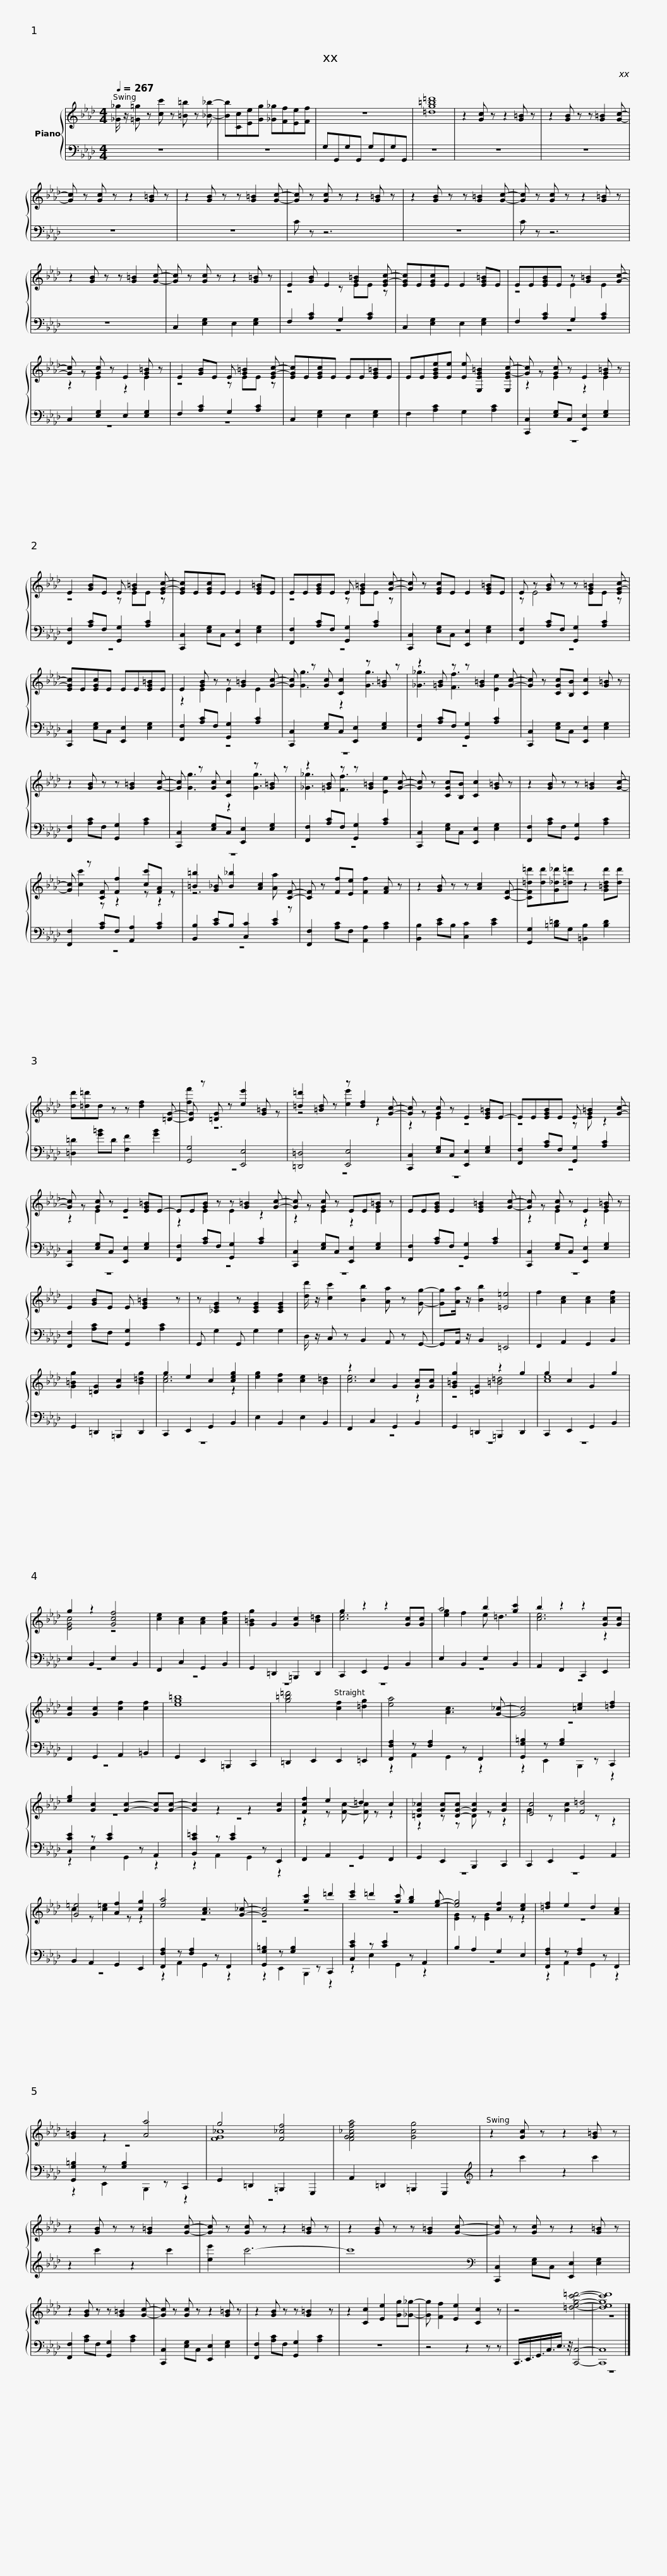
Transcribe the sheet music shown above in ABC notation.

X:1
%%score { ( 1 3 ) | ( 2 4 ) }
L:1/8
Q:1/4=267
M:4/4
I:linebreak $
K:Ab
V:1 treble
V:3 treble
V:2 bass
V:4 bass
V:1
 [_G_g]/ z/ [=G=g] z [cc'] z [=B=b] z [_B_b]- | [Bb][Cc][Ee][Gg] [_G_g][Ff][Ee][Ff] | z8 | [=dg=b=d']8 | z2 [Gc] z z2 [G=B] z | %5
 z2 [GB] z z [G=B]2 [Gc]- |$ [Gc] z [Gc] z z2 [G=B] z | z2 [GB] z z [G=B]2 [Gc]- | [Gc] z [Gc] z z2 [G=B] z | z2 [GB] z z [G=B]2 [Gc]- | %10
 [Gc] z [Gc] z z2 [G=B] z | z2 [GB] z z [G=B]2 [Gc]- |$ [Gc] z [Gc] z z2 [G=B] z | E2 [GB] E2 [G=B]2 [EG-c-] | [EGc]E[EGc]E E2 [EG=B]E | %15
 EE[EGB]E z [G=B]2 [Gc]- | [Gc] z [Gc] z E2 [G=B] z |$ E2 [GB]E E [G=B]2 [EG-c-] | [EGc]E[EGc]E EE[EG=B]E | EE[EGBe][Ee] [Ee] [E,EG=B]2 [E,EG-c-] | %20
 [Gc] z [Gc] z E2 [G=B] z | E2 [GB]E E [G=B]2 [EG-c-] |$ [EGc]E[EGc]E E2 [EG=B]E | EE[EGB]E E [G=B]2 [Gc]- | [Gc] z [EGc]E E2 [EG=B]E | %25
 E z [GB] z z [G=B]2 [EG-c-] | [EGc]E[EGc]E EE[EG=B]E |$ E2 [GB] z z [G=B]2 [Gc]- | [Gc] z [Gc] [Cc]2 z [G=B] z | z2 [=GB] z z [G=B]2 [Gc]- | %30
 [Gc] z [CGc][B,B] [Cc]2 [G=B] z |$ z2 [GB] z z [G=B]2 [Gc]- | [Gc] z [Gc] [Cc]2 z [G=B] z | z2 [=GB] z z [G=B]2 [Gc]- | [Gc] z [CGc][B,B] [Cc]2 [G=B] z |$ %35
 z2 [GB] z z [G=B]2 [Gc]- | [Gc] z [CF] [Ff]2 [cc'][FA] z | [=B=b]2 [G_B] [B_b]2 [Ac]2 [CF]- | [CF] z [Ff][Ee] [Ff]2 [FA] z |$ z2 [GB] z z [Ac]2 [CF]- | %40
 [CF=d=d'][dd'][G_d_d'][=d=d'] z2 [G=Bdd'][dd'] | [dd'][=d=d']d z z [df]2 [=DG]- | [DG] z [=DG] z [ee']2 [G=B] z |$ [=d=d']2 [=Bd] z z [df]2 [Gc]- | [Gc] z [Gc] z E2 [EG=B]E- | %45
 EE[EGB]E E [G=B]2 [Gc]- | [Gc] z [Gc] z E2 [EG=B]E- |$ EE[GB] z z [G=B]2 [Gc]- | [Gc] z [Gc] z EE[G=B] z | EE[EGB] E2 [EG=B]2 [Gc]- | %50
 [Gc] z [Gc] z E2 [G=B] z | E2 [GB]E E [EG=B]2 z |$ z [_CEG]2 z [CEG]2 [CEG]2 | [dd']/ z/ [cc']2 [Bb]2 [Aa] z [Gg]- | [Gg][Aa]/ z/ [Bb]2 [=E=e]4 | %55
 f2 [Ac]2 [Ac]2 [Acf]2 | [G=Bg]2 [=DG]2 [Gc]2 [B=dg]2 | g2 e2 c2 [ceg]2 | [eg]2 [cf]2 [ce]2 [B=d]2 |$ z2 c2 G2 [Gc][Gc] | %60
 [G=Bg]2 [=DG]2 z2 g2 | g2 c2 G2 g2 | g2 z2 [Gcf]4 | [ce]2 [Ac]2 [Ac]2 [Acf]2 | [G=Bg]2 G2 [Gc]2 [B=d]2 | %65
 g2 z2 z2 [Gc][Gc] |$ a4 b2 [gc']2 | b2 z2 z2 [Gc][Gc] | [Gc]2 [Gc]2 [cf]2 [cf]2 | [eg=b]8 | %70
 [g=b=d']4 [cf]2 [=dg]2 | [ea]4 [Ac]3 [G_c]- |$ [Gc]4 [=ce]2 [=df]2 | [eg]2 [Gc]2 [Gc]2- [Gc][Gc]- | [Gc]2 z2 z2 [Gc]2 | %75
 [Fcf]2 e2 =d2 c2 | [=DG_c]2 [Gc][D-G-c] [Gc]2 [Gc]2 | [Ec]4 [F=d]4 |$ [G=e]4 [Af]2 [cg]2 | [ea]4 [Ac]3 [G_c]- | %80
 [Gc]4 [gc']2 =d'2 | [c'e']2 =d'2 [gc'] [gb]2 [eg]- | [eg]4 [cf]2 [ce]2 | [=df]2 e2 d2 [Ac]2 |$ [G=B]2 z2 [Aa]4 | %85
 g4 [F_cf]4 | [FGA_cfa]4 [Gcg]4 | z2 [Gc] z z2 [G=B] z | z2 [GB] z z [G=B]2 [Gc]- | [Gc] z [Gc] z z2 [G=B] z |$ %90
 z2 [GB] z z [G=B]2 [Gc]- | [Gc] z [Gc] z z2 [G=B] z | z2 [GB] z z [G=B]2 [Gc]- | [Gc] z [Gc] z z2 [G=B] z | z2 [GB] z z [G=B]2 z | %95
 z2 [Cc]2 [Ee]2 [Gg][_G_g]- |$ [Gg] [Ff]2 [Ee]2 [Cc]2 z | z4 [=degc'=d']4- | [degc'd']8 |] %99
V:2
 z8 | z8 | G,G,,G,G,, G,G,,G,G,, | z8 | z8 | %5
 z8 |$ z8 | z8 | C z z6 | z8 | %10
 C z z6 | z8 |$ C,2 [E,G,]2 E,2 [E,G,]2 | F,2 [A,C]2 G,2 [A,C]2 | C,2 [E,G,]2 E,2 [E,G,]2 | %15
 F,2 [A,C]2 G,2 [A,C]2 | C,2 [E,G,]2 E,2 [E,G,]2 |$ F,2 [A,C]2 G,2 [A,C]2 | C,2 [E,G,]2 E,2 [E,G,]2 | F,2 [A,C]2 G,2 [A,C]2 | %20
 [C,,C,]2 [E,G,]C, [E,,E,]2 [E,G,]2 | [F,,F,]2 [A,C]F, [G,,G,]2 [A,C]2 |$ [C,,C,]2 [E,G,]C, [E,,E,]2 [E,G,]2 | [F,,F,]2 [A,C]F, [G,,G,]2 [A,C]2 | [C,,C,]2 [E,G,]C, [E,,E,]2 [E,G,]2 | %25
 [F,,F,]2 [A,C]F, [G,,G,]2 [A,C]2 | [C,,C,]2 [E,G,]C, [E,,E,]2 [E,G,]2 |$ [F,,F,]2 [A,C]F, [G,,G,]2 [A,C]2 | [C,,C,]2 [E,G,]C, [E,,E,]2 [E,G,]2 | [F,,F,]2 [A,C]F, [G,,G,]2 [A,C]2 | %30
 [C,,C,]2 [E,G,]C, [E,,E,]2 [E,G,]2 |$ [F,,F,]2 [A,C]F, [G,,G,]2 [A,C]2 | [C,,C,]2 [E,G,]C, [E,,E,]2 [E,G,]2 | [F,,F,]2 [A,C]F, [G,,G,]2 [A,C]2 | [C,,C,]2 [E,G,]C, [E,,E,]2 [E,G,]2 |$ %35
 [F,,F,]2 [A,C]F, [G,,G,]2 [A,C]2 | [F,,F,]2 [A,C]F, [A,,A,]2 [A,C]2 | [B,,B,]2 [CE]B, [C,C]2 [CE]2 | [F,,F,]2 [A,C]F, [A,,A,]2 [A,C]2 |$ [B,,B,]2 [CE]B, [C,C]2 [CE]2 | %40
 [G,,G,]2 [=B,=D]G, [=B,,B,]2 [B,D]2 | [=D,=D]2 [G=B]D [F,F]2 [GB]2 | [G,,G,]4 [E,,E,]4 |$ [=D,,=D,]4 [E,,E,]4 | [C,,C,]2 [E,G,]C, [E,,E,]2 [E,G,]2 | %45
 [F,,F,]2 [A,C]F, [G,,G,]2 [A,C]2 | [C,,C,]2 [E,G,]C, [E,,E,]2 [E,G,]2 |$ [F,,F,]2 [A,C]F, [G,,G,]2 [A,C]2 | [C,,C,]2 [E,G,]C, [E,,E,]2 [E,G,]2 | [F,,F,]2 [A,C]F, [G,,G,]2 [A,C]2 | %50
 [C,,C,]2 [E,G,]C, [E,,E,]2 [E,G,]2 | [F,,F,]2 [A,C]F, [G,,G,]2 [A,C]2 |$ G,, G,2 G,, G,2 G,2 | D,/ z/ C, z B,,2 A,, z G,,- | G,,A,,/ z/ B,,2 =E,,4 | %55
 F,,2 A,,2 G,,2 B,,2 | G,,2 =D,,2 =B,,,2 D,,2 | C,,2 E,,2 G,,2 B,,2 | E,2 B,,2 E,2 B,,2 |$ F,,2 C,2 G,,2 B,,2 | %60
 G,,2 =D,,2 =B,,,2 D,,2 | C,,2 E,,2 G,,2 B,,2 | E,2 B,,2 E,2 B,,2 | F,,2 C,2 G,,2 B,,2 | G,,2 =D,,2 =B,,,2 D,,2 | %65
 C,,2 E,,2 G,,2 B,,2 |$ E,2 B,,2 E,2 B,,2 | A,,2 F,,2 C,,2 E,,2 | F,,2 G,,2 A,,2 =B,,2 | G,,2 E,,2 =B,,,2 C,,2 | %70
 =D,,2 E,,2 E,,2 =E,,2 | [F,,F,A,]2 z [F,A,]2 z F,,2 |$ [G,,G,=B,]2 z [G,B,]2 z C,,2 | [C,CE]2 z [CE]2 z A,,2 | [B,,C=E]2 z [CE]2 z E,,2 | %75
 F,,2 A,,2 G,,2 F,,2 | G,,2 E,,2 B,,,2 C,,2 | C,,2 E,,2 G,,2 A,,2 |$ B,,2 A,,2 G,,2 E,,2 | [F,,F,A,]2 z [F,A,]2 z F,,2 | %80
 [G,,G,=B,]2 z [G,B,]2 z C,,2 | [C,CE]2 z [CE]2 z A,,2 | B,2 A,2 G,2 E,2 | [F,,F,A,]2 z [F,A,]2 z F,,2 |$ [G,,G,=B,]2 z [G,B,]2 z C,,2 | %85
 G,,2 =D,,2 =B,,,2 G,,,2 | A,,2 =D,,2 =B,,,2 G,,,2 |[K:treble] z2 c'2 z2 c'2 | z2 c'2 z2 c'2 | [ee']2 c'6- |$ %90
 c'8 |[K:bass] [C,,C,]2 [E,G,]C, [E,,E,]2 [E,G,]2 | [F,,F,]2 [A,C]F, [G,,G,]2 [A,C]2 | [C,,C,]2 [E,G,]C, [E,,E,]2 [E,G,]2 | [F,,F,]2 [A,C]F, [G,,G,]2 [A,C]2 | %95
 z8 |$ z4 z2 z z | C,,3/4E,,3/4G,,3/4C,3/4E,3/4 z/4 [C,,C,]4- | [C,,C,]8 |] %99
V:3
 x8 | x8 | x8 | x8 | x8 | %5
 x8 |$ x8 | x8 | x8 | x8 | %10
 x8 | x8 |$ x8 | z4 z EE z | x8 | %15
 z4 E2 E2 | z2 E2 z2 E2 |$ z4 z EE z | x8 | x8 | %20
 z2 E2 z2 E2 | z4 z EE z |$ x8 | z4 z EE z | x8 | %25
 z E4 EE z | x8 |$ z2 E2 E2 E2 | [Gg]3 z2 [Gg]3 | [_G_g]3 [Ff]3 [Ee]2 | %30
 x8 |$ x8 | [Gg]3 z2 [Gg]3 | [_G_g]3 [Ff]3 [Ee]2 | x8 |$ %35
 x8 | [cc']2 z z2 z z2 | z6 [Aa] z | x8 |$ x8 | %40
 x8 | x8 | [ff']2 z6 |$ z4 [ee']2 z2 | z2 E2 z4 | %45
 z4 z E z2 | z2 E2 z4 |$ z2 E2 E2 z2 | z2 E2 z2 E2 | x8 | %50
 z2 E2 z2 E2 | x8 |$ x8 | x8 | x8 | %55
 x8 | x8 | [ce]6 z2 | x8 |$ [ce]6 z2 | %60
 z4 [=B=d]4 | [ce]8 | [EGc]4 z4 | x8 | x8 | %65
 [ce]6 x2 |$ [eg]2 f2 e =d3 | [ce]6 z2 | x8 | x8 | %70
 x8 | x8 |$ z8 | z8 | z8 | %75
 z2 z [Fc]- [Fc] z z2 | z2 z z D z z2 | G2 z [Gc]2 z z2 |$ c2 z [c=e]2 z z2 | z8 | %80
 z4 z4 | z8 | [EG]2 z [EG]2 z z2 | z8 |$ z8 | %85
 [F-G-_c]8 | x8 | x8 | x8 | x8 |$ %90
 x8 | x8 | x8 | x8 | x8 | %95
 x8 |$ x8 | x8 | z8 |] %99
V:4
 x8 | x8 | x8 | x8 | x8 | %5
 x8 |$ x8 | x8 | x8 | x8 | %10
 x8 | x8 |$ x8 | z8 | x8 | %15
 z8 | z8 |$ z8 | x8 | x8 | %20
 z8 | z8 |$ x8 | z8 | x8 | %25
 z8 | x8 |$ z8 | z8 | z8 | %30
 x8 |$ x8 | z8 | z8 | x8 |$ %35
 x8 | z8 | z8 | x8 |$ x8 | %40
 x8 | x8 | z8 |$ z8 | z8 | %45
 z8 | z8 |$ z8 | z8 | z8 | %50
 z8 | x8 |$ x8 | x8 | x8 | %55
 x8 | x8 | z8 | x8 |$ z8 | %60
 z8 | z8 | z8 | z8 | z8 | %65
 z8 |$ z8 | z8 | z8 | x8 | %70
 x8 | z2 A,,2 G,,2 z2 |$ z2 E,,2 B,,,2 z2 | z2 E,2 G,,2 z2 | z2 A,,2 G,,2 z2 | %75
 z8 | z8 | z8 |$ z8 | z2 A,,2 G,,2 z2 | %80
 z2 E,,2 B,,,2 z2 | z2 E,2 G,,2 z2 | z8 | z2 A,,2 G,,2 z2 |$ z2 E,,2 B,,,2 z2 | %85
 z8 | x8 |[K:treble] x8 | x8 | x8 |$ %90
 x8 |[K:bass] x8 | x8 | x8 | x8 | %95
 x8 |$ x8 | x8 | z8 |] %99
